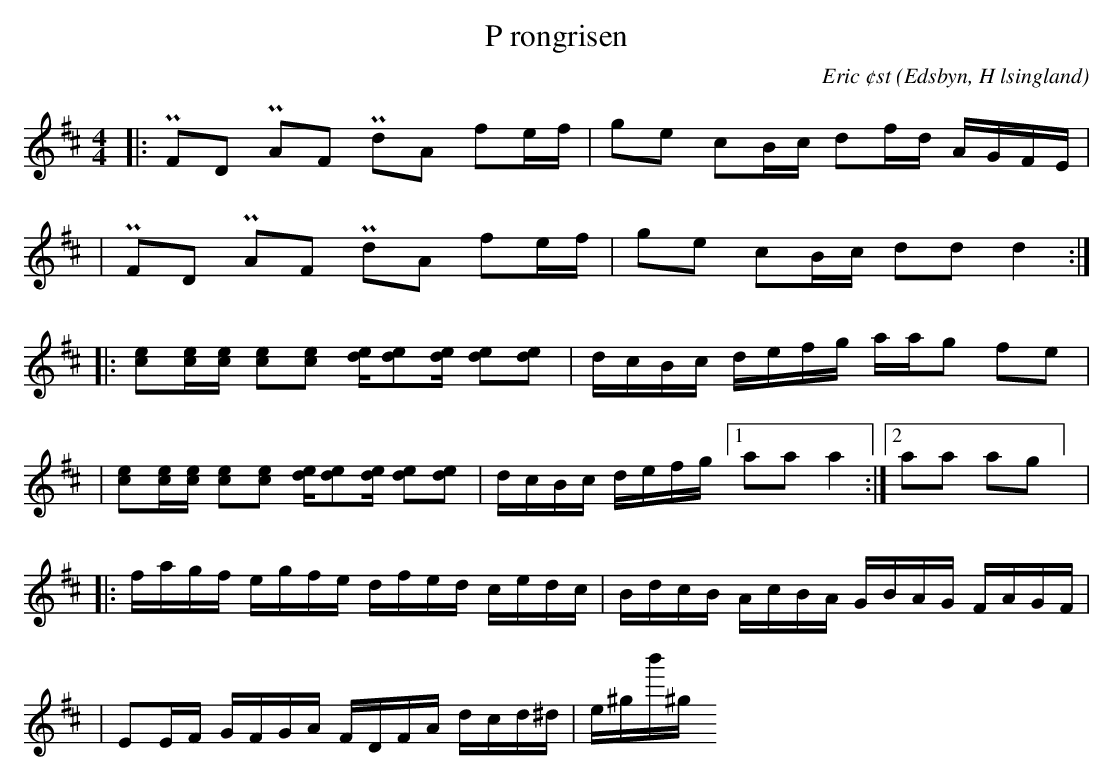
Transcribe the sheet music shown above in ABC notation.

X:1
T:P rongrisen
O:Edsbyn, H lsingland
M:4/4
L:1/16
C: Eric ¢st
K:D
|: +uppermordent+F2D2 +uppermordent+A2F2 +uppermordent+d2A2 f2ef | g2e2 c2Bc d2fd AGFE |
| +uppermordent+F2D2 +uppermordent+A2F2 +uppermordent+d2A2 f2ef | g2e2 c2Bc d2d2 d4 :|
|: [c2e2][ce][ce] [c2e2][c2e2] [de][d2e2][de] [d2e2][d2e2] | dcBc defg aag2 f2e2 |
| [c2e2][ce][ce] [c2e2][c2e2] [de][d2e2][de] [d2e2][d2e2] | dcBc defg [1 a2a2 a4 :| [2 a2a2 a2g2] |
|: fagf egfe dfed cedc | BdcB AcBA GBAG FAGF |
| E2EF GFGA FDFA dcd^d | e^gb'^g
